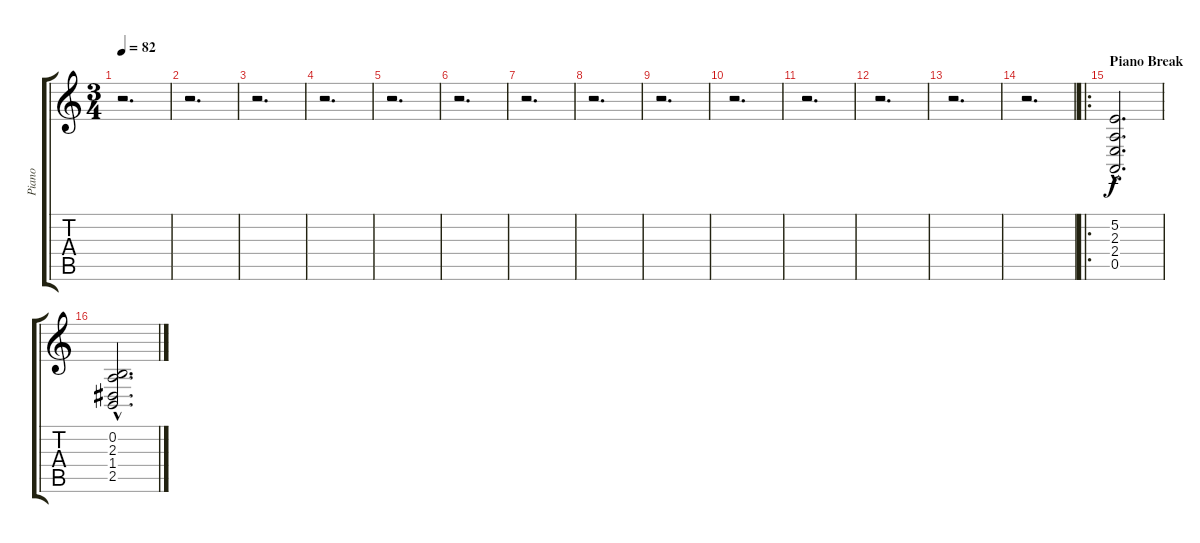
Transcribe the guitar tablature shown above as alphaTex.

\track ("Piano" "Piano") {instrument acousticgrandpiano}
\staff {score tabs}
\tuning (E4 B3 G3 D3 A2 E2) {hide}
\ts (3 4)
\tempo 82
\clef g2
\ks c
r.2{d dy f} |
r.2{d} |
r.2{d} |
r.2{d} |
r.2{d} |
r.2{d} |
r.2{d} |
r.2{d} |
r.2{d} |
r.2{d} |
r.2{d} |
r.2{d} |
r.2{d} |
r.2{d} |
\ro
\section ("" "Piano Break")
(5.2{hac} 2.3{hac} 2.4{hac} 0.5{hac}).2{d} |
(0.2{hac} 2.3{hac} 1.4{hac} 2.5{hac}).2{d}
